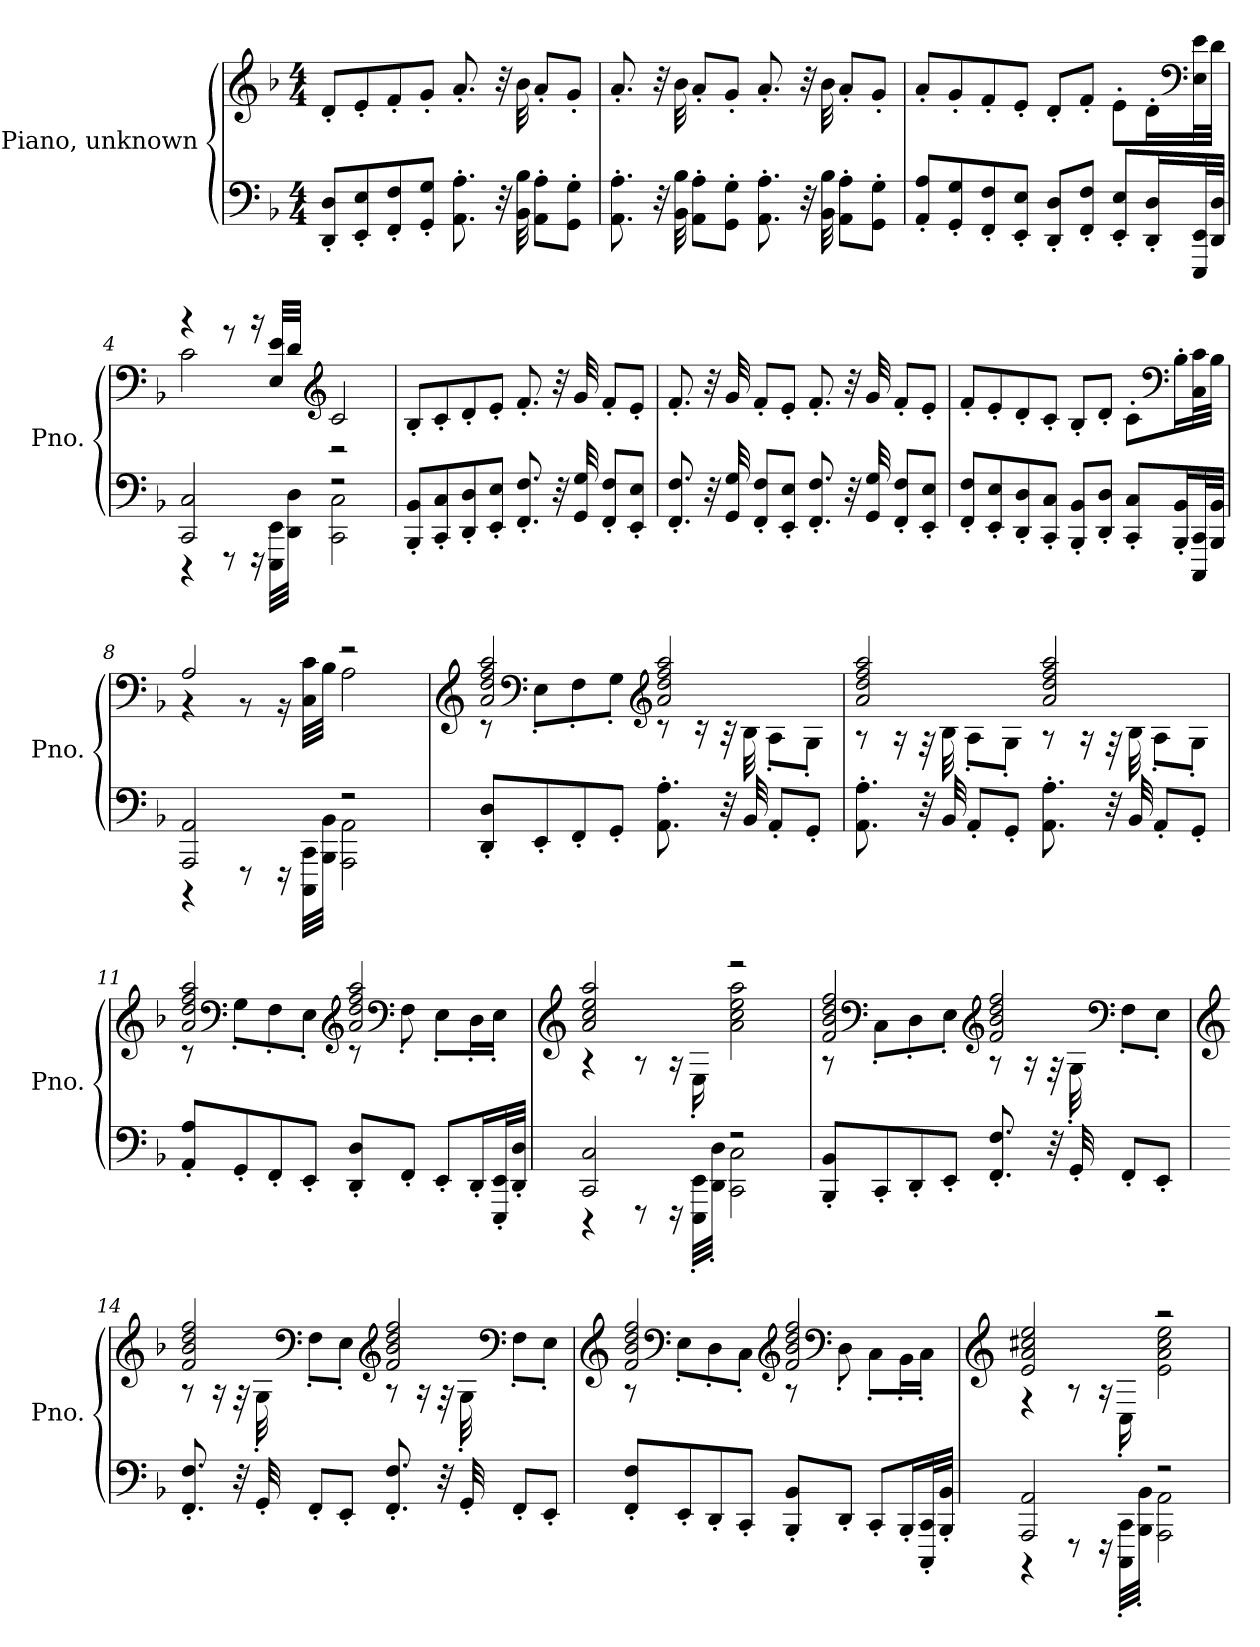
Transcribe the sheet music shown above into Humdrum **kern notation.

**kern	**kern
*part1	*part1
*staff2	*staff1
*I"Piano, unknown	*
*I'Pno.	*
*clefF4	*clefG2
*k[b-]	*k[b-]
*M4/4	*M4/4
*MM120	*MM120
=1	=1
8DD/' 8D/'L	8d'/L
8EE/' 8E/'	8e'/
8FF/' 8F/'	8f'/
8GG/' 8G/'J	8g'/J
8.AA\' 8.A\'	8.a'/
32r	32r
32BB-\ 32B-\	32b-\
8AA\' 8A\'L	8a'/L
8GG\' 8G\'J	8g'/J
=2	=2
8.AA\' 8.A\'	8.a'/
32r	32r
32BB-\ 32B-\	32b-\
8AA\' 8A\'L	8a'/L
8GG\' 8G\'J	8g'/J
8.AA\' 8.A\'	8.a'/
32r	32r
32BB-\ 32B-\	32b-\
8AA\' 8A\'L	8a'/L
8GG\' 8G\'J	8g'/J
=3	=3
8AA/' 8A/'L	8a'/L
8GG/' 8G/'	8g'/
8FF/' 8F/'	8f'/
8EE/' 8E/'J	8e'/J
8DD/' 8D/'L	8d'/L
8FF/' 8F/'J	8f'/J
8EE/' 8E/'L	8e'\L
16DD/' 16D/'L	16d'\L
*	*clefF4
32EEE/ 32EE/L	32E\ 32e\L
32DD/ 32D/JJJ	32d\JJJ
=4	=4
*^	*^
2CC/ 2C/	4r	4r	2c\
.	8r	8r	.
.	16r	16r	.
.	32EEE\ 32EE\LLL	32E/ 32e/LLL	.
.	32DD\ 32D\JJJ	32d/JJJ	.
*	*	*clefG2	*
2r	2CC\ 2C\	2c/	2r
*v	*v	*	*
*	*v	*v
!!LO:LB:g=z
=5	=5
8BBB-/' 8BB-/'L	8B-'/L
8CC/' 8C/'	8c'/
8DD/' 8D/'	8d'/
8EE/' 8E/'J	8e'/J
8.FF/' 8.F/'	8.f'/
32r	32r
32GG/ 32G/	32g/
8FF/' 8F/'L	8f'/L
8EE/' 8E/'J	8e'/J
=6	=6
8.FF/' 8.F/'	8.f'/
32r	32r
32GG/ 32G/	32g/
8FF/' 8F/'L	8f'/L
8EE/' 8E/'J	8e'/J
8.FF/' 8.F/'	8.f'/
32r	32r
32GG/ 32G/	32g/
8FF/' 8F/'L	8f'/L
8EE/' 8E/'J	8e'/J
=7	=7
8FF/' 8F/'L	8f'/L
8EE/' 8E/'	8e'/
8DD/' 8D/'	8d'/
8CC/' 8C/'J	8c'/J
8BBB-/' 8BB-/'L	8B-'/L
8DD/' 8D/'J	8d'/J
8CC/' 8C/'L	8c'\L
*	*clefF4
16BBB-/' 16BB-/'L	16B-'\L
32CCC/ 32CC/L	32C\ 32c\L
32BBB-/ 32BB-/JJJ	32B-\JJJ
!!LO:LB:g=z
=8	=8
*^	*^
2AAA/ 2AA/	4r	2A/	4r
.	8r	.	8r
.	16r	.	16r
.	32CCC\ 32CC\LLL	.	32C\ 32c\LLL
.	32BBB-\ 32BB-\JJJ	.	32B-\JJJ
2r	2AAA\ 2AA\	2r	2A\
*v	*v	*	*
=9	=9	=9
*	*clefG2	*
8DD/' 8D/'L	2a/ 2dd/ 2ff/ 2aa/	8r
*	*clefF4	*
8EE'/	.	8E'\L
8FF'/	.	8F'\
8GG'/J	.	8G'\J
*	*clefG2	*
8.AA\' 8.A\'	2a/ 2dd/ 2ff/ 2aa/	8r
.	.	16r
32r	.	32r
32BB-/	.	32B-\
8AA'/L	.	8A'\L
8GG'/J	.	8G'\J
=10	=10	=10
8.AA\' 8.A\'	2a/ 2dd/ 2ff/ 2aa/	8r
.	.	16r
32r	.	32r
32BB-/	.	32B-\
8AA'/L	.	8A'\L
8GG'/J	.	8G'\J
8.AA\' 8.A\'	2a/ 2dd/ 2ff/ 2aa/	8r
.	.	16r
32r	.	32r
32BB-/	.	32B-\
8AA'/L	.	8A'\L
8GG'/J	.	8G'\J
!!LO:LB:g=z	!!
=11	=11	=11
8AA/' 8A/'L	2a/ 2dd/ 2ff/ 2aa/	8r
*	*clefF4	*
8GG'/	.	8G'\L
8FF'/	.	8F'\
8EE'/J	.	8E'\J
*	*clefG2	*
8DD/' 8D/'L	2a/ 2dd/ 2ff/ 2aa/	8r
*	*clefF4	*
8FF'/J	.	8F'\
8EE'/L	.	8E'\L
16DD'/L	.	16D'\L
32EEE/' 32EE/'L	.	16E'\JJ
32DD/' 32D/'JJJ	.	.
=12	=12	=12
*	*clefG2	*
*^	*	*
2CC/ 2C/	4r	2a/ 2cc/ 2ee/ 2aa/	4r
.	8r	.	8r
.	16r	.	16r
.	32EEE\' 32EE\'LLL	.	16E'\
.	32DD\' 32D\'JJJ	.	.
2r	2CC\ 2C\	2r	2a\ 2cc\ 2ee\ 2aa\
*v	*v	*	*
=13	=13	=13
8BBB-/' 8BB-/'L	2f/ 2b-/ 2dd/ 2ff/	8r
*	*clefF4	*
8CC'/	.	8C'\L
8DD'/	.	8D'\
8EE'/J	.	8E'\J
*	*clefG2	*
8.FF/' 8.F/'	2f/ 2b-/ 2dd/ 2ff/	8r
.	.	16r
32r	.	32r
32GG'/	.	32G'\
*	*clefF4	*
8FF'/L	.	8F'\L
8EE'/J	.	8E'\J
!!LO:LB:g=z	!!
=14	=14	=14
*	*clefG2	*
8.FF/' 8.F/'	2f/ 2b-/ 2dd/ 2ff/	8r
.	.	16r
32r	.	32r
32GG'/	.	32G'\
*	*clefF4	*
8FF'/L	.	8F'\L
8EE'/J	.	8E'\J
*	*clefG2	*
8.FF/' 8.F/'	2f/ 2b-/ 2dd/ 2ff/	8r
.	.	16r
32r	.	32r
32GG'/	.	32G'\
*	*clefF4	*
8FF'/L	.	8F'\L
8EE'/J	.	8E'\J
=15	=15	=15
*	*clefG2	*
8FF/' 8F/'L	2f/ 2b-/ 2dd/ 2ff/	8r
*	*clefF4	*
8EE'/	.	8E'\L
8DD'/	.	8D'\
8CC'/J	.	8C'\J
*	*clefG2	*
8BBB-/' 8BB-/'L	2f/ 2b-/ 2dd/ 2ff/	8r
*	*clefF4	*
8DD'/J	.	8D'\
8CC'/L	.	8C'\L
16BBB-'/L	.	16BB-'\L
32CCC/' 32CC/'L	.	16C'\JJ
32BBB-/' 32BB-/'JJJ	.	.
!!LO:LB:g=z	!!
=16	=16	=16
*	*clefG2	*
*^	*	*
2AAA/ 2AA/	4r	2e/ 2a/ 2cc#X/ 2ee/	4r
.	8r	.	8r
.	16r	.	16r
.	32CCC\' 32CC\'LLL	.	16C'\
.	32BBB-\' 32BB-\'JJJ	.	.
2r	2AAA\ 2AA\	2r	2e\ 2a\ 2cc#\ 2ee\
*v	*v	*	*
*	*v	*v
=	=
*-	*-
